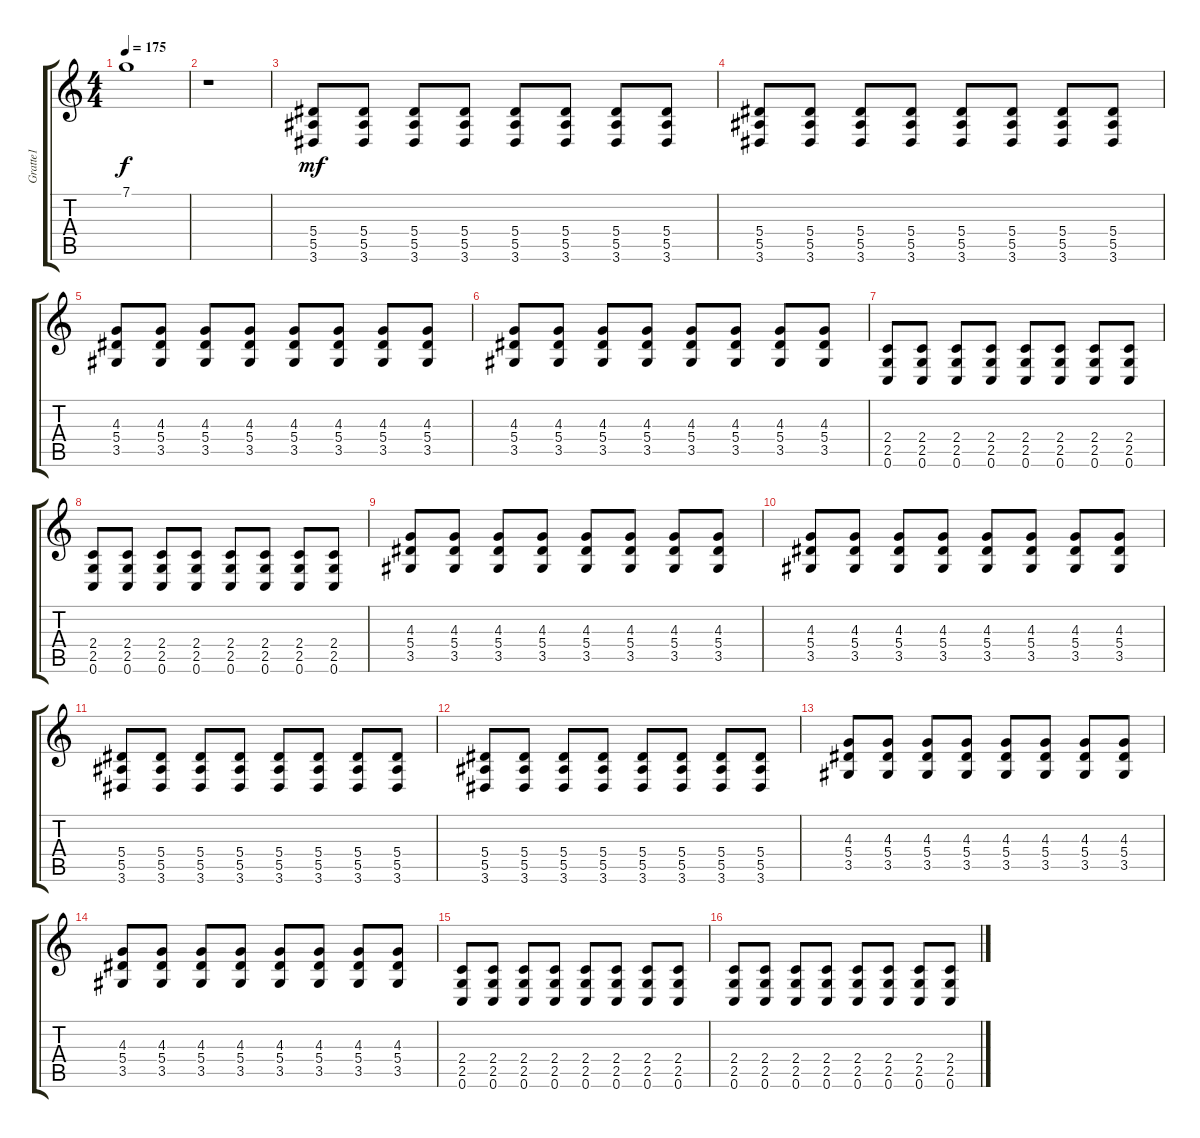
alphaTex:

\track ("Gratte1" "Gratte1") {instrument distortionguitar}
\staff {score tabs}
\tuning (C4 G3 Eb3 Bb2 F2 C2) {hide}
\ts (4 4)
\tempo 175
\clef g2
\ks c
7.1{t}.1{dy f} |
r.1 |
(5.4 5.5 3.6).8{dy mf} (5.4 5.5 3.6).8 (5.4 5.5 3.6).8 (5.4 5.5 3.6).8 (5.4 5.5 3.6).8 (5.4 5.5 3.6).8 (5.4 5.5 3.6).8 (5.4 5.5 3.6).8 |
(5.4 5.5 3.6).8 (5.4 5.5 3.6).8 (5.4 5.5 3.6).8 (5.4 5.5 3.6).8 (5.4 5.5 3.6).8 (5.4 5.5 3.6).8 (5.4 5.5 3.6).8 (5.4 5.5 3.6).8 |
(4.3 5.4 3.5).8 (4.3 5.4 3.5).8 (4.3 5.4 3.5).8 (4.3 5.4 3.5).8 (4.3 5.4 3.5).8 (4.3 5.4 3.5).8 (4.3 5.4 3.5).8 (4.3 5.4 3.5).8 |
(4.3 5.4 3.5).8 (4.3 5.4 3.5).8 (4.3 5.4 3.5).8 (4.3 5.4 3.5).8 (4.3 5.4 3.5).8 (4.3 5.4 3.5).8 (4.3 5.4 3.5).8 (4.3 5.4 3.5).8 |
(2.4 2.5 0.6).8 (2.4 2.5 0.6).8 (2.4 2.5 0.6).8 (2.4 2.5 0.6).8 (2.4 2.5 0.6).8 (2.4 2.5 0.6).8 (2.4 2.5 0.6).8 (2.4 2.5 0.6).8 |
(2.4 2.5 0.6).8 (2.4 2.5 0.6).8 (2.4 2.5 0.6).8 (2.4 2.5 0.6).8 (2.4 2.5 0.6).8 (2.4 2.5 0.6).8 (2.4 2.5 0.6).8 (2.4 2.5 0.6).8 |
(4.3 5.4 3.5).8 (4.3 5.4 3.5).8 (4.3 5.4 3.5).8 (4.3 5.4 3.5).8 (4.3 5.4 3.5).8 (4.3 5.4 3.5).8 (4.3 5.4 3.5).8 (4.3 5.4 3.5).8 |
(4.3 5.4 3.5).8 (4.3 5.4 3.5).8 (4.3 5.4 3.5).8 (4.3 5.4 3.5).8 (4.3 5.4 3.5).8 (4.3 5.4 3.5).8 (4.3 5.4 3.5).8 (4.3 5.4 3.5).8 |
(5.4 5.5 3.6).8 (5.4 5.5 3.6).8 (5.4 5.5 3.6).8 (5.4 5.5 3.6).8 (5.4 5.5 3.6).8 (5.4 5.5 3.6).8 (5.4 5.5 3.6).8 (5.4 5.5 3.6).8 |
(5.4 5.5 3.6).8 (5.4 5.5 3.6).8 (5.4 5.5 3.6).8 (5.4 5.5 3.6).8 (5.4 5.5 3.6).8 (5.4 5.5 3.6).8 (5.4 5.5 3.6).8 (5.4 5.5 3.6).8 |
(4.3 5.4 3.5).8 (4.3 5.4 3.5).8 (4.3 5.4 3.5).8 (4.3 5.4 3.5).8 (4.3 5.4 3.5).8 (4.3 5.4 3.5).8 (4.3 5.4 3.5).8 (4.3 5.4 3.5).8 |
(4.3 5.4 3.5).8 (4.3 5.4 3.5).8 (4.3 5.4 3.5).8 (4.3 5.4 3.5).8 (4.3 5.4 3.5).8 (4.3 5.4 3.5).8 (4.3 5.4 3.5).8 (4.3 5.4 3.5).8 |
(2.4 2.5 0.6).8 (2.4 2.5 0.6).8 (2.4 2.5 0.6).8 (2.4 2.5 0.6).8 (2.4 2.5 0.6).8 (2.4 2.5 0.6).8 (2.4 2.5 0.6).8 (2.4 2.5 0.6).8 |
(2.4 2.5 0.6).8 (2.4 2.5 0.6).8 (2.4 2.5 0.6).8 (2.4 2.5 0.6).8 (2.4 2.5 0.6).8 (2.4 2.5 0.6).8 (2.4 2.5 0.6).8 (2.4 2.5 0.6).8
